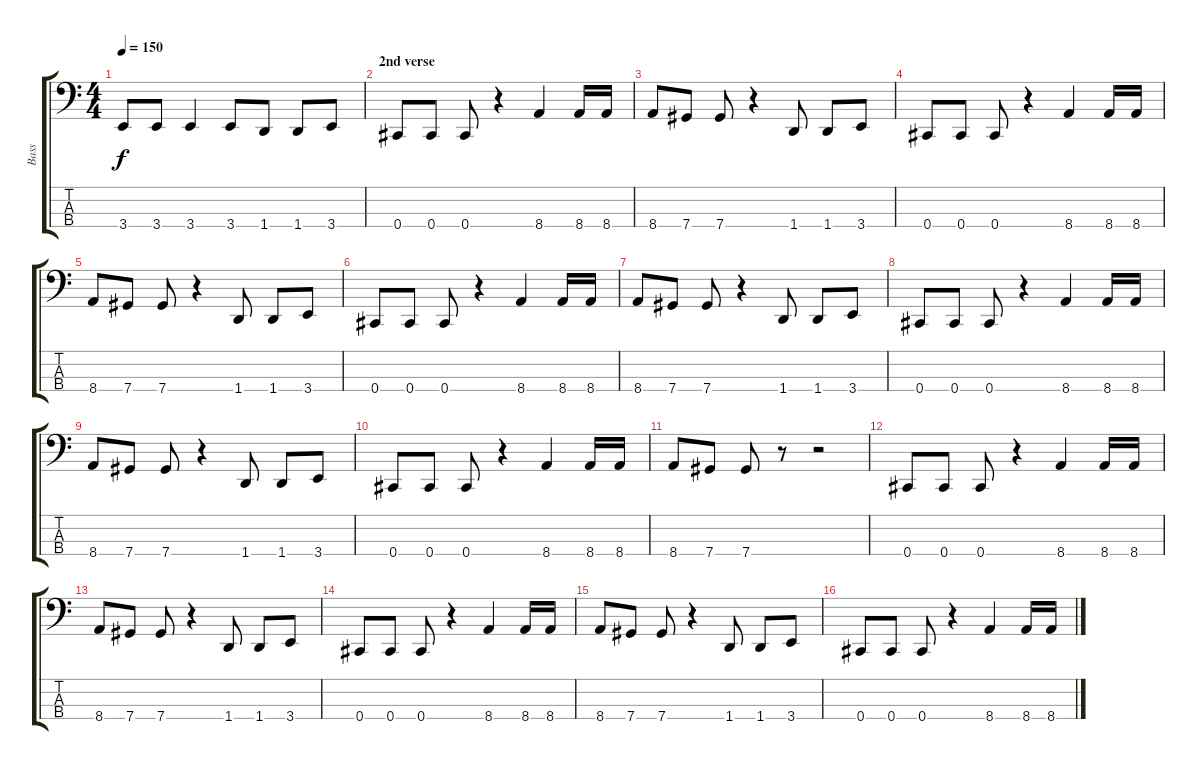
\track ("Bass" "Bass") {instrument electricbassfinger}
\staff {score tabs}
\tuning (Gb2 Db2 Ab1 Db1) {hide}
\ts (4 4)
\tempo 150
\clef f4
\ks c
3.4{t}.8{dy f} 3.4.8 3.4.4 3.4.8 1.4.8 1.4.8 3.4.8 |
\section ("" "2nd verse")
0.4.8 0.4.8 0.4.8 r.4 8.4.4 8.4.16 8.4.16 |
8.4.8 7.4.8 7.4.8 r.4 1.4.8 1.4.8 3.4.8 |
0.4.8 0.4.8 0.4.8 r.4 8.4.4 8.4.16 8.4.16 |
8.4.8 7.4.8 7.4.8 r.4 1.4.8 1.4.8 3.4.8 |
0.4.8 0.4.8 0.4.8 r.4 8.4.4 8.4.16 8.4.16 |
8.4.8 7.4.8 7.4.8 r.4 1.4.8 1.4.8 3.4.8 |
0.4.8 0.4.8 0.4.8 r.4 8.4.4 8.4.16 8.4.16 |
8.4.8 7.4.8 7.4.8 r.4 1.4.8 1.4.8 3.4.8 |
0.4.8 0.4.8 0.4.8 r.4 8.4.4 8.4.16 8.4.16 |
8.4.8 7.4.8 7.4.8 r.8 r.2 |
0.4.8 0.4.8 0.4.8 r.4 8.4.4 8.4.16 8.4.16 |
8.4.8 7.4.8 7.4.8 r.4 1.4.8 1.4.8 3.4.8 |
0.4.8 0.4.8 0.4.8 r.4 8.4.4 8.4.16 8.4.16 |
8.4.8 7.4.8 7.4.8 r.4 1.4.8 1.4.8 3.4.8 |
0.4.8 0.4.8 0.4.8 r.4 8.4.4 8.4.16 8.4.16
